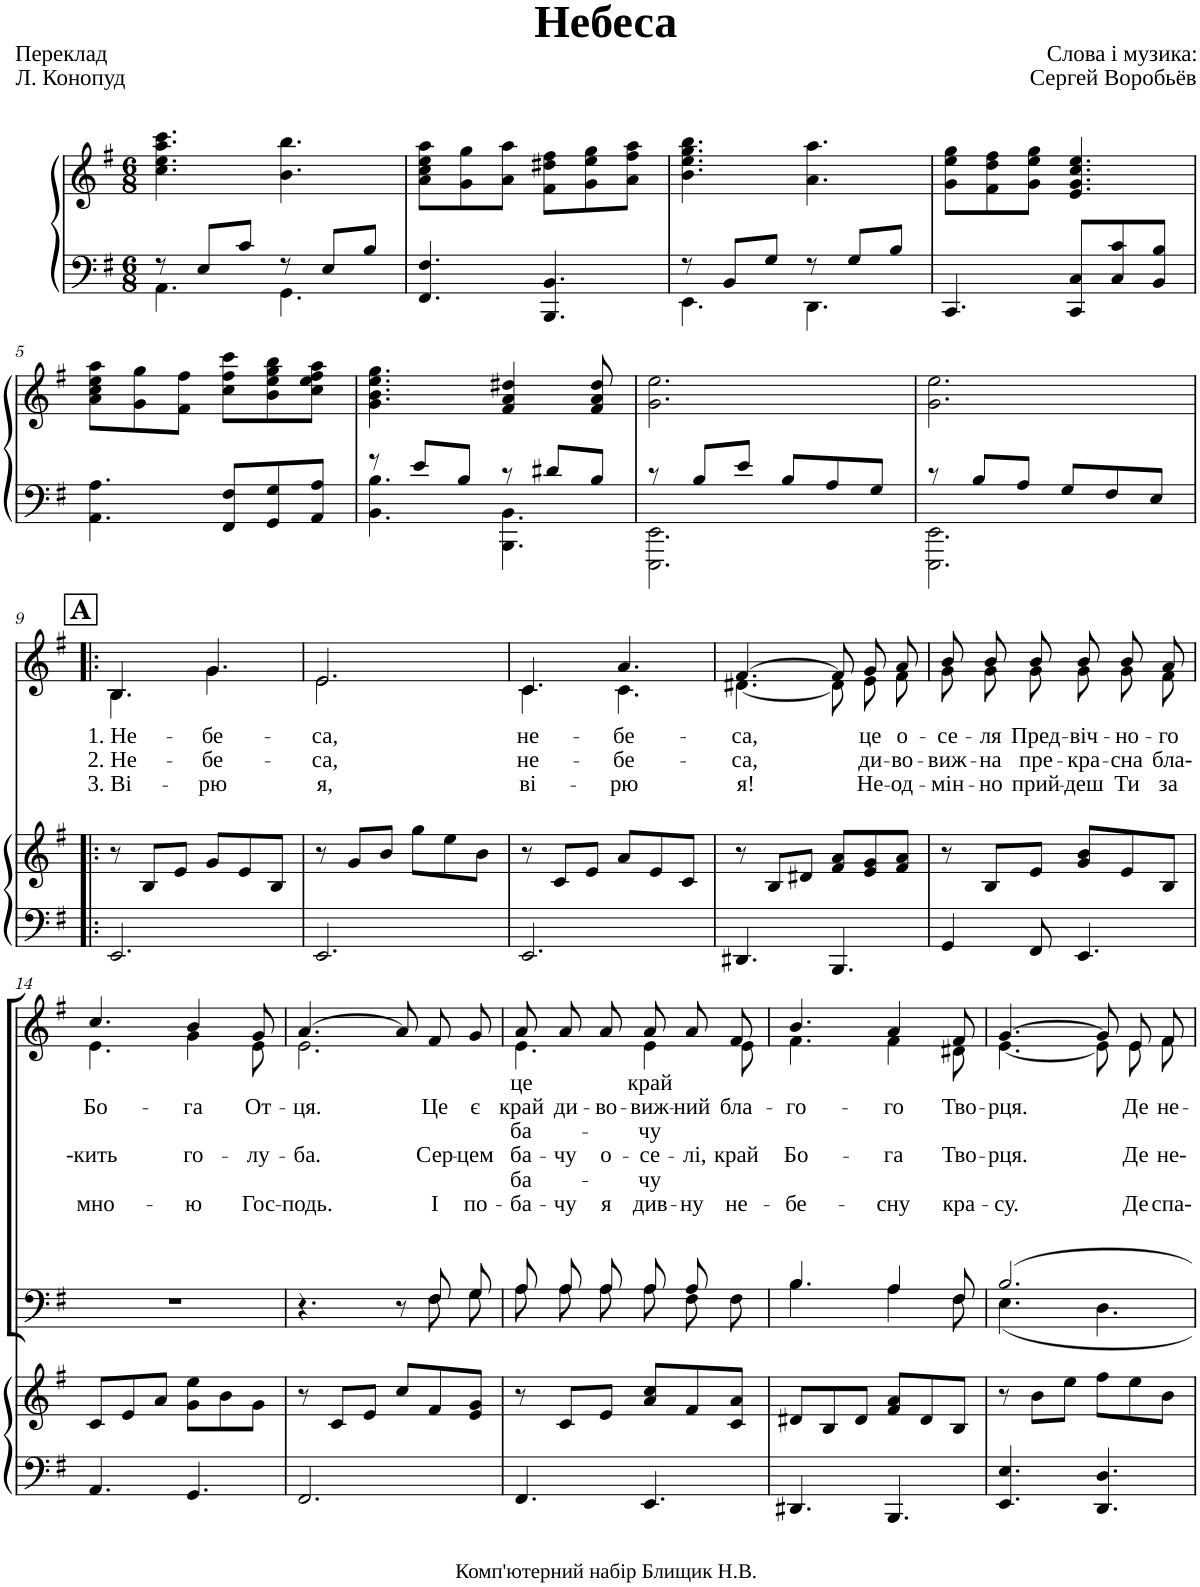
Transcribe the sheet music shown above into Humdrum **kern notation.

**kern	**kern	**kern	**kern	**text	**text	**text	**text	**text	**text
*part3	*part3	*part2	*part1	*part1	*part1	*part1	*part1	*part1	*part1
*staff4	*staff3	*staff2	*staff1	*staff1	*staff1	*staff1	*staff1	*staff1	*staff1
*I"Piano	*	*I"Bass	*I"Alto	*	*	*	*	*	*
*I'Pno	*	*	*	*	*	*	*	*	*
*clefF4	*clefG2	*clefG2	*clefG2	*	*	*	*	*	*
*k[f#]	*k[f#]	*k[f#]	*k[f#]	*	*	*	*	*	*
*M6/8	*M6/8	*M6/8	*M6/8	*	*	*	*	*	*
=1	=1	=1	=1	=1	=1	=1	=1	=1	=1
*^	*	*	*	*	*	*	*	*	*
8r	4.AA\	4.cc\ 4.ee\ 4.aa\ 4.ccc\	2.r	2.r	.	.	.	.	.	.
8E/L	.	.	.	.	.	.	.	.	.	.
8c/J	.	.	.	.	.	.	.	.	.	.
8r	4.GG\	4.b\ 4.bb\	.	.	.	.	.	.	.	.
8E/L	.	.	.	.	.	.	.	.	.	.
8B/J	.	.	.	.	.	.	.	.	.	.
*v	*v	*	*	*	*	*	*	*	*	*
=2	=2	=2	=2	=2	=2	=2	=2	=2	=2
4.FF#/ 4.F#/	8a\ 8cc\ 8ee\ 8aa\L	2.r	2.r	.	.	.	.	.	.
.	8g\ 8gg\	.	.	.	.	.	.	.	.
.	8a\ 8aa\J	.	.	.	.	.	.	.	.
4.BBB/ 4.BB/	8f#\ 8dd#X\ 8ff#\L	.	.	.	.	.	.	.	.
.	8g\ 8ee\ 8gg\	.	.	.	.	.	.	.	.
.	8a\ 8ff#\ 8aa\J	.	.	.	.	.	.	.	.
=3	=3	=3	=3	=3	=3	=3	=3	=3	=3
*^	*	*	*	*	*	*	*	*	*
8r	4.EE\	4.b\ 4.ee\ 4.gg\ 4.bb\	2.r	2.r	.	.	.	.	.	.
8BB/L	.	.	.	.	.	.	.	.	.	.
8G/J	.	.	.	.	.	.	.	.	.	.
8r	4.DD\	4.a\ 4.aa\	.	.	.	.	.	.	.	.
8G/L	.	.	.	.	.	.	.	.	.	.
8B/J	.	.	.	.	.	.	.	.	.	.
*v	*v	*	*	*	*	*	*	*	*	*
=4	=4	=4	=4	=4	=4	=4	=4	=4	=4
4.CC/	8g\ 8ee\ 8gg\L	2.r	2.r	.	.	.	.	.	.
.	8f#\ 8dd\ 8ff#\	.	.	.	.	.	.	.	.
.	8g\ 8ee\ 8gg\J	.	.	.	.	.	.	.	.
8CC/ 8C/L	4.e/ 4.g/ 4.cc/ 4.ee/	.	.	.	.	.	.	.	.
8C/ 8c/	.	.	.	.	.	.	.	.	.
8BB/ 8B/J	.	.	.	.	.	.	.	.	.
!!LO:LB:g=z
=5	=5	=5	=5	=5	=5	=5	=5	=5	=5
4.AA\ 4.A\	8a\ 8cc\ 8ee\ 8aa\L	2.r	2.r	.	.	.	.	.	.
.	8g\ 8gg\	.	.	.	.	.	.	.	.
.	8f#\ 8ff#\J	.	.	.	.	.	.	.	.
8FF#/ 8F#/L	8cc\ 8ff#\ 8ccc\L	.	.	.	.	.	.	.	.
8GG/ 8G/	8b\ 8ee\ 8gg\ 8bb\	.	.	.	.	.	.	.	.
8AA/ 8A/J	8cc\ 8ee\ 8ff#\ 8aa\J	.	.	.	.	.	.	.	.
=6	=6	=6	=6	=6	=6	=6	=6	=6	=6
*^	*	*	*	*	*	*	*	*	*
8r	4.BB\ 4.B\	4.g\ 4.b\ 4.ee\ 4.gg\	2.r	2.r	.	.	.	.	.	.
8e/L	.	.	.	.	.	.	.	.	.	.
8B/J	.	.	.	.	.	.	.	.	.	.
8rA	4.BBB\ 4.BB\	4f#/ 4a/ 4dd#X/	.	.	.	.	.	.	.	.
8d#X/L	.	.	.	.	.	.	.	.	.	.
8B/J	.	8f#/ 8a/ 8dd#/	.	.	.	.	.	.	.	.
=7	=7	=7	=7	=7	=7	=7	=7	=7	=7	=7
8rA	2.EEE\ 2.EE\	2.g\ 2.ee\	2.r	2.r	.	.	.	.	.	.
8B/L	.	.	.	.	.	.	.	.	.	.
8e/J	.	.	.	.	.	.	.	.	.	.
8B/L	.	.	.	.	.	.	.	.	.	.
8A/	.	.	.	.	.	.	.	.	.	.
8G/J	.	.	.	.	.	.	.	.	.	.
=8	=8	=8	=8	=8	=8	=8	=8	=8	=8	=8
8rA	2.EEE\ 2.EE\	2.g\ 2.ee\	2.r	2.r	.	.	.	.	.	.
8B/L	.	.	.	.	.	.	.	.	.	.
8A/J	.	.	.	.	.	.	.	.	.	.
8G/L	.	.	.	.	.	.	.	.	.	.
8F#/	.	.	.	.	.	.	.	.	.	.
8E/J	.	.	.	.	.	.	.	.	.	.
*v	*v	*	*	*	*	*	*	*	*	*
!!LO:LB:g=z
!!LO:REH:place=s1:a:B:cj:fs=14:t=A
=9!|:	=9!|:	=9!|:	=9!|:	=9!|:	=9!|:	=9!|:	=9!|:	=9!|:	=9!|:
*	*	*clefF4	*clefG2	*	*	*	*	*	*
*k[f#]	*k[f#]	*k[f#]	*k[f#]	*	*	*	*	*	*
!	!	!	!	!LO:LY:b	!LO:LY:b	!LO:LY:b	!	!	!
*	*	*	*^	*	*	*	*	*	*
2.EE/	8r	2.r	4.B/	4.B\	1. Не-	2. Не-	3. Ві-	.	.	.
.	8B/L	.	.	.	.	.	.	.	.	.
.	8e/J	.	.	.	.	.	.	.	.	.
!	!	!	!	!	!LO:LY:b	!LO:LY:b	!LO:LY:b	!	!	!
.	8g/L	.	4.g/	4.g\	-бе-	-бе-	-рю	.	.	.
.	8e/	.	.	.	.	.	.	.	.	.
.	8B/J	.	.	.	.	.	.	.	.	.
=10	=10	=10	=10	=10	=10	=10	=10	=10	=10	=10
!	!	!	!	!	!LO:LY:b	!LO:LY:b	!LO:LY:b	!	!	!
2.EE/	8r	2.r	2.e/	2.e\	-са,	-са,	я,	.	.	.
.	8g/L	.	.	.	.	.	.	.	.	.
.	8b/J	.	.	.	.	.	.	.	.	.
.	8gg\L	.	.	.	.	.	.	.	.	.
.	8ee\	.	.	.	.	.	.	.	.	.
.	8b\J	.	.	.	.	.	.	.	.	.
=11	=11	=11	=11	=11	=11	=11	=11	=11	=11	=11
!	!	!	!	!	!LO:LY:b	!LO:LY:b	!LO:LY:b	!	!	!
2.EE/	8r	2.r	4.c/	4.c\	не-	не-	ві-	.	.	.
.	8c/L	.	.	.	.	.	.	.	.	.
.	8e/J	.	.	.	.	.	.	.	.	.
!	!	!	!	!	!LO:LY:b	!LO:LY:b	!LO:LY:b	!	!	!
.	8a/L	.	4.a/	4.c\	-бе-	-бе-	-рю	.	.	.
.	8e/	.	.	.	.	.	.	.	.	.
.	8c/J	.	.	.	.	.	.	.	.	.
=12	=12	=12	=12	=12	=12	=12	=12	=12	=12	=12
!	!	!	!	!	!LO:LY:b	!LO:LY:b	!LO:LY:b	!	!	!
4.DD#X/	8r	2.r	[4.f#/	[4.d#X\	-са,	-са,	я!	.	.	.
.	8B/L	.	.	.	.	.	.	.	.	.
.	8d#X/J	.	.	.	.	.	.	.	.	.
4.BBB/	8f#/ 8a/L	.	8f#/L]	8d#\L]	.	.	.	.	.	.
!	!	!	!	!	!LO:LY:b	!LO:LY:b	!LO:LY:b	!	!	!
.	8e/ 8g/	.	8g/	8e\	це	ди-	Не-	.	.	.
!	!	!	!	!	!LO:LY:b	!LO:LY:b	!LO:LY:b	!	!	!
.	8f#/ 8a/J	.	8a/J	8f#\J	о-	-во-	-од-	.	.	.
=13	=13	=13	=13	=13	=13	=13	=13	=13	=13	=13
!	!	!	!	!	!LO:LY:b	!LO:LY:b	!LO:LY:b	!	!	!
4GG/	8r	2.r	8b/L	8g\L	-се-	-виж-	-мін-	.	.	.
!	!	!	!	!	!LO:LY:b	!LO:LY:b	!LO:LY:b	!	!	!
.	8B/L	.	8b/	8g\	-ля	-на	-но	.	.	.
!	!	!	!	!	!LO:LY:b	!LO:LY:b	!LO:LY:b	!	!	!
8FF#/	8e/J	.	8b/J	8g\J	Пред-	пре-	прий-	.	.	.
!	!	!	!	!	!LO:LY:b	!LO:LY:b	!LO:LY:b	!	!	!
4.EE/	8g/ 8b/L	.	8b/L	8g\L	-віч-	-кра-	-деш	.	.	.
!	!	!	!	!	!LO:LY:b	!LO:LY:b	!LO:LY:b	!	!	!
.	8e/	.	8b/	8g\	-но-	-сна	Ти	.	.	.
!	!	!	!	!	!LO:LY:b	!LO:LY:b	!LO:LY:b	!	!	!
.	8B/J	.	8a/J	8f#\J	-го	бла-	за	.	.	.
!!LO:LB:g=z	!!
=14	=14	=14	=14	=14	=14	=14	=14	=14	=14	=14
!	!	!	!	!	!	!LO:LY:b	!	!LO:LY:b	!	!LO:LY:b
4.AA/	8c/L	2.r	4.cc/	4.e\	.	Бо-	.	--кить	.	мно-
.	8e/	.	.	.	.	.	.	.	.	.
.	8a/J	.	.	.	.	.	.	.	.	.
!	!	!	!	!	!	!LO:LY:b	!	!LO:LY:b	!	!LO:LY:b
4.GG/	8g\ 8ee\L	.	4b/	4g\	.	-га	.	го-	.	-ю
.	8b\	.	.	.	.	.	.	.	.	.
!	!	!	!	!	!	!LO:LY:b	!	!LO:LY:b	!	!LO:LY:b
.	8g\J	.	8g/	8e\	.	От-	.	-лу-	.	Гос-
=15	=15	=15	=15	=15	=15	=15	=15	=15	=15	=15
*	*	*^	*	*	*	*	*	*	*	*
!	!	!	!	!	!	!	!LO:LY:b	!	!LO:LY:b	!	!LO:LY:b
2.FF#/	8r	4.r	2ryy	[4.a/	2.e\	.	-ця.	.	-ба.	.	-подь.
.	8c/L	.	.	.	.	.	.	.	.	.	.
.	8e/J	.	.	.	.	.	.	.	.	.	.
.	8cc/L	8r	.	8a/L]	.	.	.	.	.	.	.
!	!	!	!	!	!	!	!LO:LY:b	!	!LO:LY:b	!	!LO:LY:b
.	8f#/	8F#/L	8F#\L	8f#/	.	.	Це	.	Сер-	.	І
!	!	!	!	!	!	!	!LO:LY:b	!	!LO:LY:b	!	!LO:LY:b
.	8e/ 8g/J	8G/J	8G\J	8g/J	.	.	є	.	-цем	.	по-
=16	=16	=16	=16	=16	=16	=16	=16	=16	=16	=16	=16
!	!	!	!	!	!	!	!LO:LY:b	!	!LO:LY:b	!	!LO:LY:b
!	!	!	!	!	!	!LO:LY:b	!	!LO:LY:b	!	!LO:LY:b	!
4.FF#/	8r	8A/L	8A\L	8a/L	4.e\	це	.	ба-	.	ба-	-ба-
!	!	!	!	!	!	!	!LO:LY:b	!	!LO:LY:b	!	!LO:LY:b
.	8c/L	8A/	8A\J	8a/	.	.	ди-	.	-чу	.	-чу
!	!	!	!	!	!	!	!LO:LY:b	!	!LO:LY:b	!	!LO:LY:b
.	8e/J	8A/J	8A\L	8a/J	.	.	-во-	.	о-	.	я
!	!	!	!	!	!	!	!LO:LY:b	!	!LO:LY:b	!	!LO:LY:b
!	!	!	!	!	!	!LO:LY:b	!	!LO:LY:b	!	!LO:LY:b	!
4.EE/	8a/ 8cc/L	8A\L	8A\	8a/L	4e\	край	.	-чу	.	-чу	див-
!	!	!	!	!	!	!	!LO:LY:b	!	!LO:LY:b	!	!LO:LY:b
.	8f#/	8A\	8F#\J	8a/	.	.	-ний	.	-лі,	.	-ну
!	!	!	!	!	!	!	!LO:LY:b	!	!LO:LY:b	!	!LO:LY:b
.	8c/ 8a/J	8F#\J	8ryy	8f#/J	8e\	.	бла-	.	край	.	не-
=17	=17	=17	=17	=17	=17	=17	=17	=17	=17	=17	=17
!	!	!	!	!	!	!	!LO:LY:b	!	!LO:LY:b	!	!LO:LY:b
4.DD#X/	8d#X/L	4.B/	4.B\	4.b/	4.f#\	.	-го-	.	Бо-	.	-бе-
.	8B/	.	.	.	.	.	.	.	.	.	.
.	8d#/J	.	.	.	.	.	.	.	.	.	.
!	!	!	!	!	!	!	!LO:LY:b	!	!LO:LY:b	!	!LO:LY:b
4.BBB/	8f#/ 8a/L	4A/	4A\	4a/	4f#\	.	-го	.	-га	.	-сну
.	8d#/	.	.	.	.	.	.	.	.	.	.
!	!	!	!	!	!	!	!LO:LY:b	!	!LO:LY:b	!	!LO:LY:b
.	8B/J	8F#/	8F#\	8f#/	8d#X\	.	Тво-	.	Тво-	.	кра-
=18	=18	=18	=18	=18	=18	=18	=18	=18	=18	=18	=18
!	!	!	!	!	!	!	!LO:LY:b	!	!LO:LY:b	!	!LO:LY:b
4.EE/ 4.E/	8r	2.B/	4.E\	[4.g/	[4.e\	.	-рця.	.	-рця.	.	-су.
.	8b\L	.	.	.	.	.	.	.	.	.	.
.	8ee\J	.	.	.	.	.	.	.	.	.	.
4.DD/ 4.D/	8ff#\L	.	4.D\	8g/L]	8e\L]	.	.	.	.	.	.
!	!	!	!	!	!	!	!LO:LY:b	!	!LO:LY:b	!	!LO:LY:b
.	8ee\	.	.	8e/	8e\	.	Де	.	Де	.	Де
!	!	!	!	!	!	!	!LO:LY:b	!	!LO:LY:b	!	!LO:LY:b
.	8b\J	.	.	8f#/J	8f#\J	.	не-	.	не-	.	спа-
*	*	*v	*v	*	*	*	*	*	*	*	*
*	*	*	*v	*v	*	*	*	*	*	*
=	=	=	=	=	=	=	=	=	=
*-	*-	*-	*-	*-	*-	*-	*-	*-	*-
